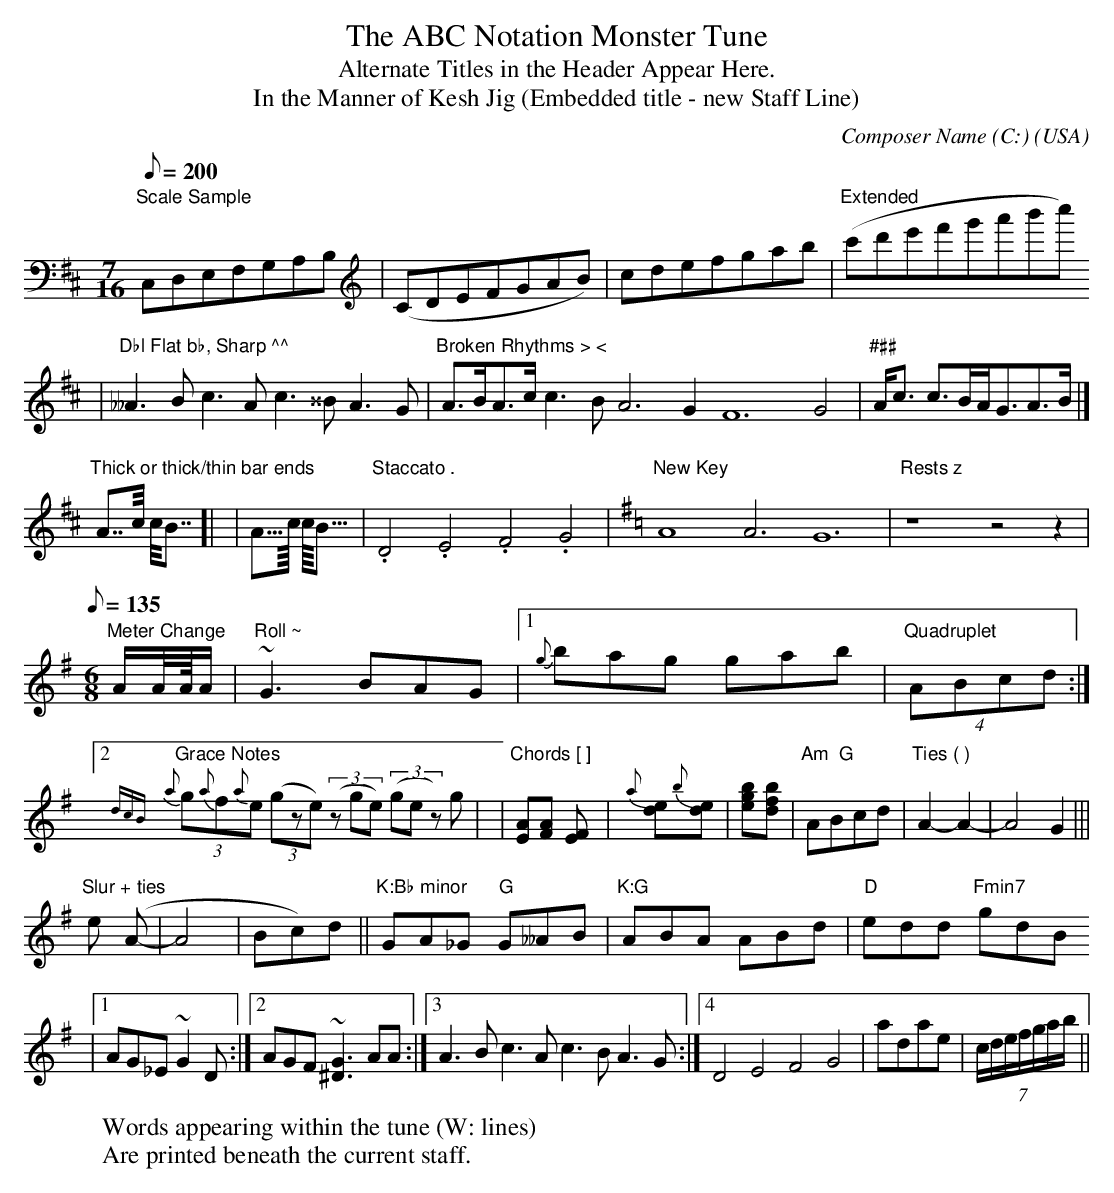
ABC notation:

X:1
T:ABC Notation Monster Tune, The
T:Alternate Titles in the Header Appear Here.
T:In the Manner of Kesh Jig (Embedded title - new Staff Line)
C:Composer Name (C:)
L:1/8
M:7/16
O:USA
Q:200
W:Words appearing within the tune (W: lines)
K:BMin
"Scale Sample"C,D,E,F,G,A,B,|(CDEFGAB)|cdefgab|"Extended"(c'd'e'f'g'a'b'c'')
|"Dbl Flat bb, Sharp ^^"__A3Bc3A c3^^BA3G|"Broken Rhythms > <" \
A>BA>c  c3B1A6G2 F12G4|"###"A<c c>BA<GA>B*|]
"Thick or thick/thin bar ends"A>>c c<<B[| |A>>>c c<<<B|"Staccato .".D4.E4 .F4.G4| \
"New Key"\
K:Emin %Key change within the tune
A8A6G12|"Rests z"z8 z4 z2|
Q:135 %Set a new tempo in preparation for meter change
"Meter Change"
M:6/8 %Meter change within the tune.
A/2A/4A/8A/        |  "Roll ~"~G3 BAG|1{g}bag gab|"Quadruplet"(4ABcd +G2d2+:|2
"Grace Notes"{dcB}(3{a}g{a}f{a}e (3(gze) (3(zge) (3(gez) g| \
|"Chords [ ]"[EA][FA] [EF]|{a}[de]{b}[de]|[egb][dfb]|"Am  G"ABcd|"Ties ( )"A2-A2-|A4 G2|||
"Slur + ties"e (A-|A4|Bc)d|| \
"K:Bb minor"GA_G "G"     G__AB| \
K:G Ionian
"K:G"ABA ABd|"D"edd "Fmin7"gdB
W:Are printed beneath the current staff.
|1AG_E ~G2 D:|2AGF ~[^D3G3] AA:|3A3Bc3A c3BA3G:|4D4E4 F4G4|adae| \
L:1/16  % change the default note length on the fly.
(7cdefgab||
